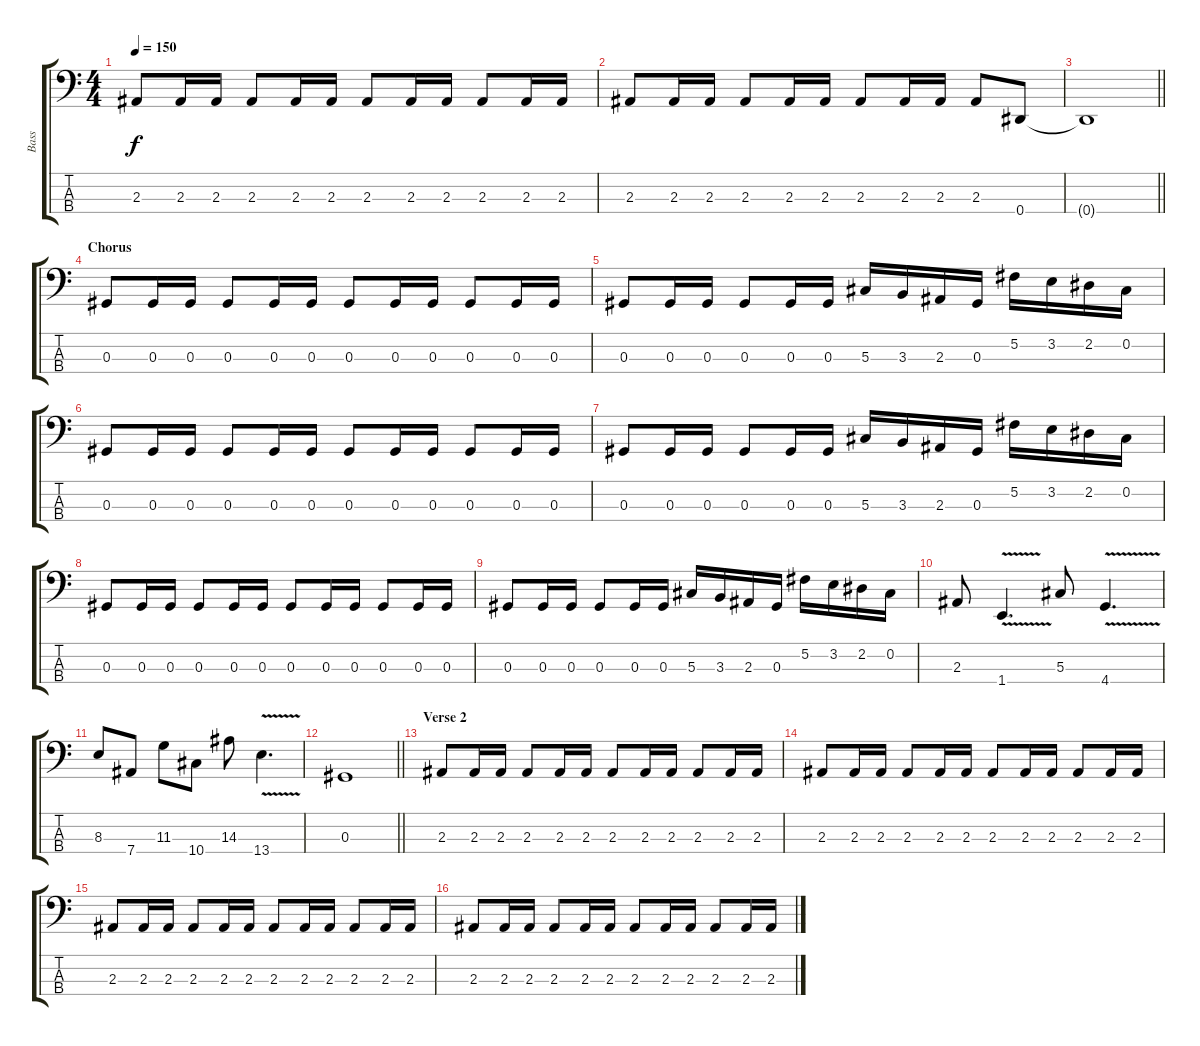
\track ("Bass" "Bass") {instrument electricbassfinger}
\staff {score tabs}
\tuning (Gb2 Db2 Ab1 Eb1) {hide}
\ts (4 4)
\tempo 150
\clef f4
\ks c
2.3.8{dy f} 2.3.16 2.3.16 2.3.8 2.3.16 2.3.16 2.3.8 2.3.16 2.3.16 2.3.8 2.3.16 2.3.16 |
2.3.8 2.3.16 2.3.16 2.3.8 2.3.16 2.3.16 2.3.8 2.3.16 2.3.16 2.3.8 0.4.8 |
\barLineRight lightlight
0.4{t}.1 |
\section ("" "Chorus")
0.3.8 0.3.16 0.3.16 0.3.8 0.3.16 0.3.16 0.3.8 0.3.16 0.3.16 0.3.8 0.3.16 0.3.16 |
0.3.8 0.3.16 0.3.16 0.3.8 0.3.16 0.3.16 5.3.16 3.3.16 2.3.16 0.3.16 5.2.16 3.2.16 2.2.16 0.2.16 |
0.3.8 0.3.16 0.3.16 0.3.8 0.3.16 0.3.16 0.3.8 0.3.16 0.3.16 0.3.8 0.3.16 0.3.16 |
0.3.8 0.3.16 0.3.16 0.3.8 0.3.16 0.3.16 5.3.16 3.3.16 2.3.16 0.3.16 5.2.16 3.2.16 2.2.16 0.2.16 |
0.3.8 0.3.16 0.3.16 0.3.8 0.3.16 0.3.16 0.3.8 0.3.16 0.3.16 0.3.8 0.3.16 0.3.16 |
0.3.8 0.3.16 0.3.16 0.3.8 0.3.16 0.3.16 5.3.16 3.3.16 2.3.16 0.3.16 5.2.16 3.2.16 2.2.16 0.2.16 |
2.3.8 1.4{v}.4{d} 5.3.8 4.4{v}.4{d} |
8.3.8 7.4.8 11.3.8 10.4.8 14.3.8 13.4{v}.4{d} |
\barLineRight lightlight
0.3.1 |
\section ("" "Verse 2")
2.3.8 2.3.16 2.3.16 2.3.8 2.3.16 2.3.16 2.3.8 2.3.16 2.3.16 2.3.8 2.3.16 2.3.16 |
2.3.8 2.3.16 2.3.16 2.3.8 2.3.16 2.3.16 2.3.8 2.3.16 2.3.16 2.3.8 2.3.16 2.3.16 |
2.3.8 2.3.16 2.3.16 2.3.8 2.3.16 2.3.16 2.3.8 2.3.16 2.3.16 2.3.8 2.3.16 2.3.16 |
2.3.8 2.3.16 2.3.16 2.3.8 2.3.16 2.3.16 2.3.8 2.3.16 2.3.16 2.3.8 2.3.16 2.3.16
